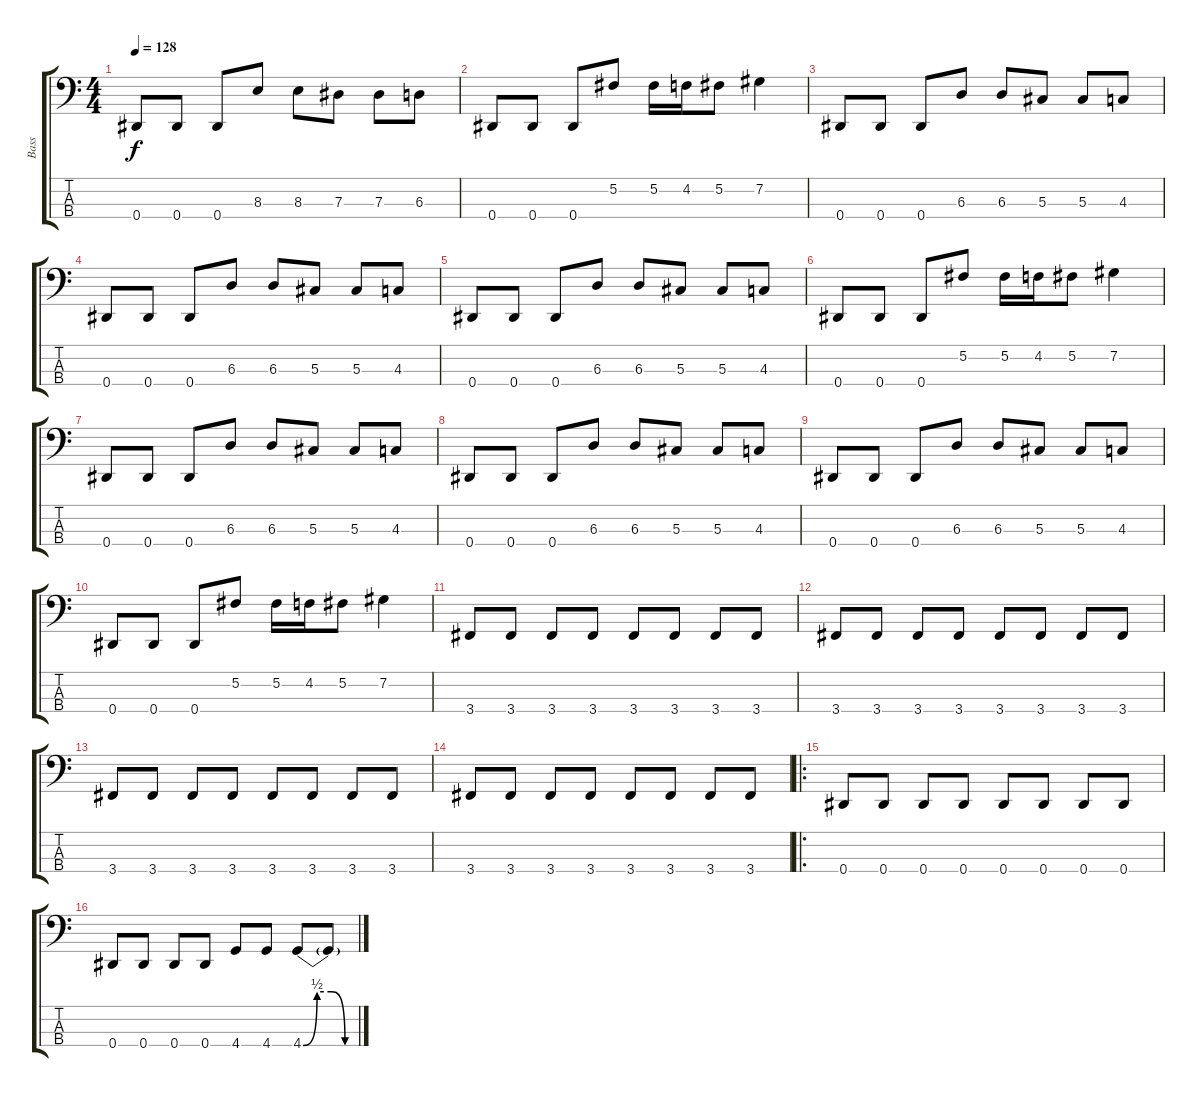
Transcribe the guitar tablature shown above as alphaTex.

\track ("Bass" "Bass") {instrument electricbasspick}
\staff {score tabs}
\tuning (Gb2 Db2 Ab1 Eb1) {hide}
\ts (4 4)
\tempo 128
\clef f4
\ks c
0.4.8{dy f} 0.4.8 0.4.8 8.3.8 8.3.8 7.3.8 7.3.8 6.3.8 |
0.4.8 0.4.8 0.4.8 5.2.8 5.2.16 4.2.16 5.2.8 7.2.4 |
0.4.8 0.4.8 0.4.8 6.3.8 6.3.8 5.3.8 5.3.8 4.3.8 |
0.4.8 0.4.8 0.4.8 6.3.8 6.3.8 5.3.8 5.3.8 4.3.8 |
0.4.8 0.4.8 0.4.8 6.3.8 6.3.8 5.3.8 5.3.8 4.3.8 |
0.4.8 0.4.8 0.4.8 5.2.8 5.2.16 4.2.16 5.2.8 7.2.4 |
0.4.8 0.4.8 0.4.8 6.3.8 6.3.8 5.3.8 5.3.8 4.3.8 |
0.4.8 0.4.8 0.4.8 6.3.8 6.3.8 5.3.8 5.3.8 4.3.8 |
0.4.8 0.4.8 0.4.8 6.3.8 6.3.8 5.3.8 5.3.8 4.3.8 |
0.4.8 0.4.8 0.4.8 5.2.8 5.2.16 4.2.16 5.2.8 7.2.4 |
3.4.8 3.4.8 3.4.8 3.4.8 3.4.8 3.4.8 3.4.8 3.4.8 |
3.4.8 3.4.8 3.4.8 3.4.8 3.4.8 3.4.8 3.4.8 3.4.8 |
3.4.8 3.4.8 3.4.8 3.4.8 3.4.8 3.4.8 3.4.8 3.4.8 |
3.4.8 3.4.8 3.4.8 3.4.8 3.4.8 3.4.8 3.4.8 3.4.8 |
\ro
0.4.8 0.4.8 0.4.8 0.4.8 0.4.8 0.4.8 0.4.8 0.4.8 |
0.4.8 0.4.8 0.4.8 0.4.8 4.4.8 4.4.8 4.4{be (custom 0 0 15 2 30 2 45 0 60 0)}.8 4.4{t}.8
